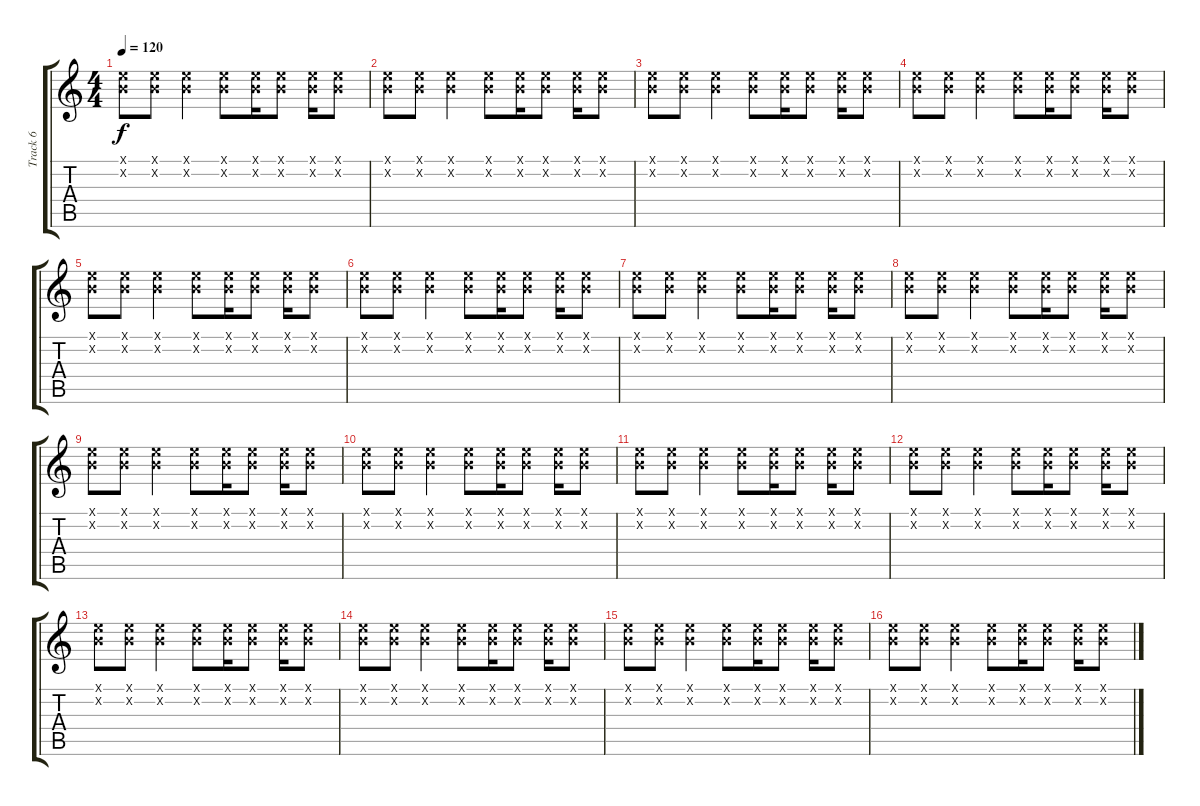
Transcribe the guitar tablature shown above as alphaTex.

\track ("Track 6" "Track 6") {instrument acousticguitarsteel}
\staff {score tabs}
\tuning (E4 B3 G3 D3 A2 E2) {hide}
\ts (4 4)
\tempo 120
\clef g2
\ks c
(0.1{x} 0.2{x}).8{dy f} (0.1{x} 0.2{x}).8 (0.1{x} 0.2{x}).4 (0.1{x} 0.2{x}).8 (0.1{x} 0.2{x}).16 (0.1{x} 0.2{x}).8 (0.1{x} 0.2{x}).16 (0.1{x} 0.2{x}).8 |
(0.1{x} 0.2{x}).8 (0.1{x} 0.2{x}).8 (0.1{x} 0.2{x}).4 (0.1{x} 0.2{x}).8 (0.1{x} 0.2{x}).16 (0.1{x} 0.2{x}).8 (0.1{x} 0.2{x}).16 (0.1{x} 0.2{x}).8 |
(0.1{x} 0.2{x}).8 (0.1{x} 0.2{x}).8 (0.1{x} 0.2{x}).4 (0.1{x} 0.2{x}).8 (0.1{x} 0.2{x}).16 (0.1{x} 0.2{x}).8 (0.1{x} 0.2{x}).16 (0.1{x} 0.2{x}).8 |
(0.1{x} 0.2{x}).8 (0.1{x} 0.2{x}).8 (0.1{x} 0.2{x}).4 (0.1{x} 0.2{x}).8 (0.1{x} 0.2{x}).16 (0.1{x} 0.2{x}).8 (0.1{x} 0.2{x}).16 (0.1{x} 0.2{x}).8 |
(0.1{x} 0.2{x}).8 (0.1{x} 0.2{x}).8 (0.1{x} 0.2{x}).4 (0.1{x} 0.2{x}).8 (0.1{x} 0.2{x}).16 (0.1{x} 0.2{x}).8 (0.1{x} 0.2{x}).16 (0.1{x} 0.2{x}).8 |
(0.1{x} 0.2{x}).8 (0.1{x} 0.2{x}).8 (0.1{x} 0.2{x}).4 (0.1{x} 0.2{x}).8 (0.1{x} 0.2{x}).16 (0.1{x} 0.2{x}).8 (0.1{x} 0.2{x}).16 (0.1{x} 0.2{x}).8 |
(0.1{x} 0.2{x}).8 (0.1{x} 0.2{x}).8 (0.1{x} 0.2{x}).4 (0.1{x} 0.2{x}).8 (0.1{x} 0.2{x}).16 (0.1{x} 0.2{x}).8 (0.1{x} 0.2{x}).16 (0.1{x} 0.2{x}).8 |
(0.1{x} 0.2{x}).8 (0.1{x} 0.2{x}).8 (0.1{x} 0.2{x}).4 (0.1{x} 0.2{x}).8 (0.1{x} 0.2{x}).16 (0.1{x} 0.2{x}).8 (0.1{x} 0.2{x}).16 (0.1{x} 0.2{x}).8 |
(0.1{x} 0.2{x}).8 (0.1{x} 0.2{x}).8 (0.1{x} 0.2{x}).4 (0.1{x} 0.2{x}).8 (0.1{x} 0.2{x}).16 (0.1{x} 0.2{x}).8 (0.1{x} 0.2{x}).16 (0.1{x} 0.2{x}).8 |
(0.1{x} 0.2{x}).8 (0.1{x} 0.2{x}).8 (0.1{x} 0.2{x}).4 (0.1{x} 0.2{x}).8 (0.1{x} 0.2{x}).16 (0.1{x} 0.2{x}).8 (0.1{x} 0.2{x}).16 (0.1{x} 0.2{x}).8 |
(0.1{x} 0.2{x}).8 (0.1{x} 0.2{x}).8 (0.1{x} 0.2{x}).4 (0.1{x} 0.2{x}).8 (0.1{x} 0.2{x}).16 (0.1{x} 0.2{x}).8 (0.1{x} 0.2{x}).16 (0.1{x} 0.2{x}).8 |
(0.1{x} 0.2{x}).8 (0.1{x} 0.2{x}).8 (0.1{x} 0.2{x}).4 (0.1{x} 0.2{x}).8 (0.1{x} 0.2{x}).16 (0.1{x} 0.2{x}).8 (0.1{x} 0.2{x}).16 (0.1{x} 0.2{x}).8 |
(0.1{x} 0.2{x}).8 (0.1{x} 0.2{x}).8 (0.1{x} 0.2{x}).4 (0.1{x} 0.2{x}).8 (0.1{x} 0.2{x}).16 (0.1{x} 0.2{x}).8 (0.1{x} 0.2{x}).16 (0.1{x} 0.2{x}).8 |
(0.1{x} 0.2{x}).8 (0.1{x} 0.2{x}).8 (0.1{x} 0.2{x}).4 (0.1{x} 0.2{x}).8 (0.1{x} 0.2{x}).16 (0.1{x} 0.2{x}).8 (0.1{x} 0.2{x}).16 (0.1{x} 0.2{x}).8 |
(0.1{x} 0.2{x}).8 (0.1{x} 0.2{x}).8 (0.1{x} 0.2{x}).4 (0.1{x} 0.2{x}).8 (0.1{x} 0.2{x}).16 (0.1{x} 0.2{x}).8 (0.1{x} 0.2{x}).16 (0.1{x} 0.2{x}).8 |
(0.1{x} 0.2{x}).8 (0.1{x} 0.2{x}).8 (0.1{x} 0.2{x}).4 (0.1{x} 0.2{x}).8 (0.1{x} 0.2{x}).16 (0.1{x} 0.2{x}).8 (0.1{x} 0.2{x}).16 (0.1{x} 0.2{x}).8
